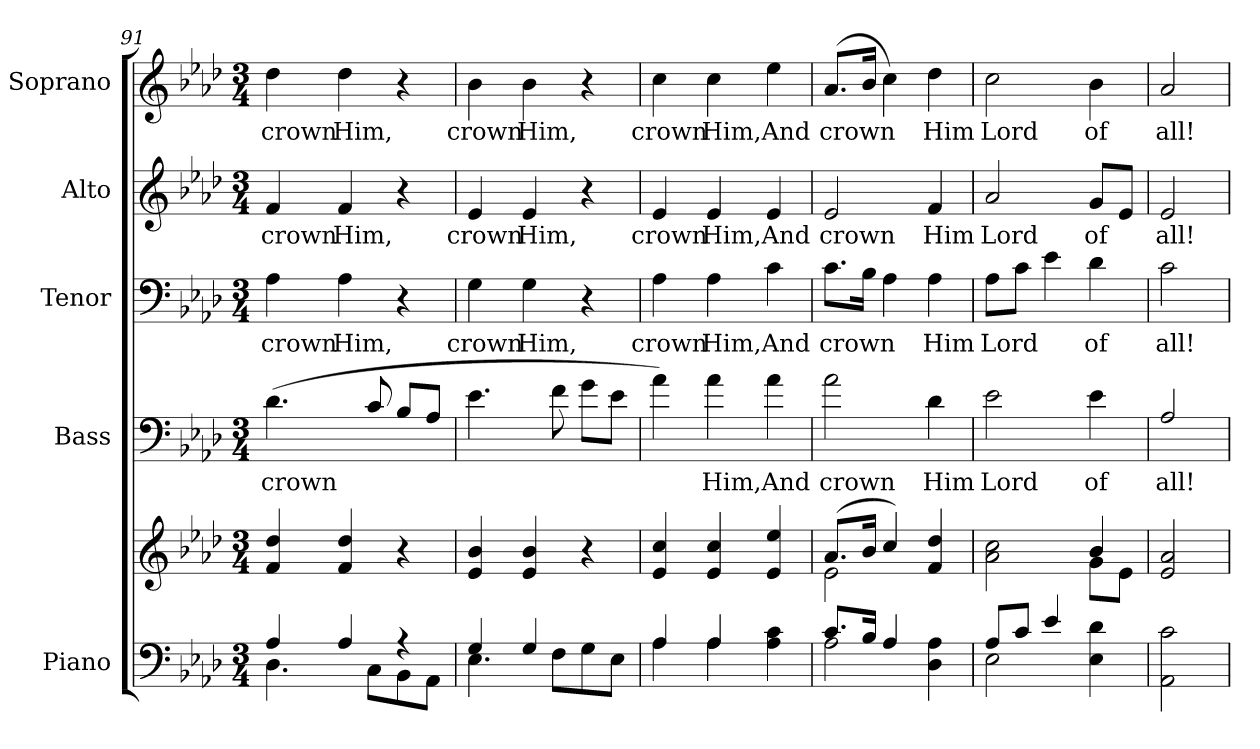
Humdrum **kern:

**kern	**kern	**kern	**text	**kern	**text	**kern	**text	**kern	**text
*part5	*part5	*part4	*part4	*part3	*part3	*part2	*part2	*part1	*part1
*staff6	*staff5	*staff4	*staff4	*staff3	*staff3	*staff2	*staff2	*staff1	*staff1
*I"Piano	*	*I"Bass	*	*I"Tenor	*	*I"Alto	*	*I"Soprano	*
*I'Pno.	*	*I'B.	*	*I'T.	*	*I'A.	*	*I'S.	*
*clefF4	*clefG2	*clefF4	*	*clefF4	*	*clefG2	*	*clefG2	*
*	*	*ITrd7c12	*	*	*	*	*	*	*
*k[b-e-a-d-]	*k[b-e-a-d-]	*k[b-e-a-d-]	*	*k[b-e-a-d-]	*	*k[b-e-a-d-]	*	*k[b-e-a-d-]	*
*f:	*f:	*f:	*	*f:	*	*f:	*	*f:	*
*M3/4	*M3/4	*M3/4	*	*M3/4	*	*M3/4	*	*M3/4	*
=91	=91	=91	=91	=91	=91	=91	=91	=91	=91
*^	*	*	*	*	*	*	*	*	*
!	!	!	!	!LO:LY:b:color=#000000	!	!	!	!	!	!
!	!	!	!	!	!	!LO:LY:b:color=#000000	!	!	!	!
!	!	!	!	!	!	!	!	!LO:LY:b:color=#000000	!	!
!	!	!	!	!	!	!	!	!	!	!LO:LY:b:color=#000000
4A-i/	4.D-i\	4fi/ 4dd-i	(4.D-i\	crown	4A-i\	crown	4fi/	crown	4dd-i\	crown
!	!	!	!	!	!	!LO:LY:b:color=#000000	!	!	!	!
!	!	!	!	!	!	!	!	!LO:LY:b:color=#000000	!	!
!	!	!	!	!	!	!	!	!	!	!LO:LY:b:color=#000000
4A-i/	.	4fi/ 4dd-i	.	.	4A-i\	Him,	4fi/	Him,	4dd-i\	Him,
.	8Ci\L	.	8Ci/	.	.	.	.	.	.	.
4r	8BB-i\	4r	8BB-i/L	.	4r	.	4r	.	4r	.
.	8AA-i\J	.	8AA-i/J	.	.	.	.	.	.	.
=92	=92	=92	=92	=92	=92	=92	=92	=92	=92	=92
!	!	!	!	!	!	!LO:LY:b:color=#000000	!	!	!	!
!	!	!	!	!	!	!	!	!LO:LY:b:color=#000000	!	!
!	!	!	!	!	!	!	!	!	!	!LO:LY:b:color=#000000
4Gi/	4.E-i\	4e-i/ 4b-i	4.E-i\	.	4Gi\	crown	4e-i/	crown	4b-i\	crown
!	!	!	!	!	!	!LO:LY:b:color=#000000	!	!	!	!
!	!	!	!	!	!	!	!	!LO:LY:b:color=#000000	!	!
!	!	!	!	!	!	!	!	!	!	!LO:LY:b:color=#000000
4Gi/	.	4e-i/ 4b-i	.	.	4Gi\	Him,	4e-i/	Him,	4b-i\	Him,
.	8Fi\L	.	8Fi\	.	.	.	.	.	.	.
4ryy	8Gi\	4r	8Gi\L	.	4r	.	4r	.	4r	.
.	8E-i\J	.	8E-i\J	.	.	.	.	.	.	.
=93	=93	=93	=93	=93	=93	=93	=93	=93	=93	=93
!	!	!	!	!	!	!LO:LY:b:color=#000000	!	!	!	!
!	!	!	!	!	!	!	!	!LO:LY:b:color=#000000	!	!
!	!	!	!	!	!	!	!	!	!	!LO:LY:b:color=#000000
4A-i/	4A-i\	4e-i/ 4cci	4A-i\)	.	4A-i\	crown	4e-i/	crown	4cci\	crown
!	!	!	!	!LO:LY:b:color=#000000	!	!	!	!	!	!
!	!	!	!	!	!	!LO:LY:b:color=#000000	!	!	!	!
!	!	!	!	!	!	!	!	!LO:LY:b:color=#000000	!	!
!	!	!	!	!	!	!	!	!	!	!LO:LY:b:color=#000000
4A-i/	4A-i\	4e-i/ 4cci	4A-i\	Him,	4A-i\	Him,	4e-i/	Him,	4cci\	Him,
!	!	!	!	!LO:LY:b:color=#000000	!	!	!	!	!	!
!	!	!	!	!	!	!LO:LY:b:color=#000000	!	!	!	!
!	!	!	!	!	!	!	!	!LO:LY:b:color=#000000	!	!
!	!	!	!	!	!	!	!	!	!	!LO:LY:b:color=#000000
4A-i\ 4ci	4ryy	4e-i/ 4ee-i	4A-i\	And	4ci\	And	4e-i/	And	4ee-i\	And
!!LO:PB:g=z
=94	=94	=94	=94	=94	=94	=94	=94	=94	=94	=94
*	*	*^	*	*	*	*	*	*	*	*
!	!	!	!	!	!LO:LY:b:color=#000000	!	!	!	!	!	!
!	!	!	!	!	!	!	!LO:LY:b:color=#000000	!	!	!	!
!	!	!	!	!	!	!	!	!	!LO:LY:b:color=#000000	!	!
!	!	!	!	!	!	!	!	!	!	!	!LO:LY:b:color=#000000
8.ci/L	2A-i\	(8.a-i/L	2e-i\	2A-i\	crown	8.ci\L	crown	2e-i/	crown	(8.a-i/L	crown
16B-i/Jk	.	16b-i/Jk	.	.	.	16B-i\Jk	.	.	.	16b-i/Jk	.
4A-i/	.	4cci/)	.	.	.	4A-i\	.	.	.	4cci\)	.
!	!	!	!	!	!LO:LY:b:color=#000000	!	!	!	!	!	!
!	!	!	!	!	!	!	!LO:LY:b:color=#000000	!	!	!	!
!	!	!	!	!	!	!	!	!	!LO:LY:b:color=#000000	!	!
!	!	!	!	!	!	!	!	!	!	!	!LO:LY:b:color=#000000
4D-i\ 4A-i	4ryy	4fi/ 4dd-i	4ryy	4D-i\	Him	4A-i\	Him	4fi/	Him	4dd-i\	Him
=95	=95	=95	=95	=95	=95	=95	=95	=95	=95	=95	=95
!	!	!	!	!	!LO:LY:b:color=#000000	!	!	!	!	!	!
!	!	!	!	!	!	!	!LO:LY:b:color=#000000	!	!	!	!
!	!	!	!	!	!	!	!	!	!LO:LY:b:color=#000000	!	!
!	!	!	!	!	!	!	!	!	!	!	!LO:LY:b:color=#000000
8A-i/L	2E-i\	2a-i\ 2cci	2ryy	2E-i\	Lord	8A-i\L	Lord	2a-i/	Lord	2cci\	Lord
8ci/J	.	.	.	.	.	8ci\J	.	.	.	.	.
4e-i/	.	.	.	.	.	4e-i\	.	.	.	.	.
!	!	!	!	!	!LO:LY:b:color=#000000	!	!	!	!	!	!
!	!	!	!	!	!	!	!LO:LY:b:color=#000000	!	!	!	!
!	!	!	!	!	!	!	!	!	!LO:LY:b:color=#000000	!	!
!	!	!	!	!	!	!	!	!	!	!	!LO:LY:b:color=#000000
4E-i\ 4d-i	4ryy	4b-i/	8gi\L	4E-i\	of	4d-i\	of	8gi/L	of	4b-i\	of
.	.	.	8e-i\J	.	.	.	.	8e-i/J	.	.	.
*v	*v	*	*	*	*	*	*	*	*	*	*
*	*v	*v	*	*	*	*	*	*	*	*
=96	=96	=96	=96	=96	=96	=96	=96	=96	=96
*	*^	*	*	*	*	*	*	*	*
!	!	!	!	!LO:LY:b:color=#000000	!	!	!	!	!	!
*	*v	*v	*	*	*	*	*	*	*	*
*	*^	*	*	*	*	*	*	*	*
!	!	!	!	!	!	!LO:LY:b:color=#000000	!	!	!	!
*	*v	*v	*	*	*	*	*	*	*	*
*	*^	*	*	*	*	*	*	*	*
!	!	!	!	!	!	!	!	!LO:LY:b:color=#000000	!	!
*	*v	*v	*	*	*	*	*	*	*	*
*	*^	*	*	*	*	*	*	*	*
!	!	!	!	!	!	!	!	!	!	!LO:LY:b:color=#000000
*	*v	*v	*	*	*	*	*	*	*	*
2AA-i\ 2ci	2e-i/ 2a-i	2AA-i/	all!	2ci\	all!	2e-i/	all!	2a-i/	all!
=	=	=	=	=	=	=	=	=	=
*-	*-	*-	*-	*-	*-	*-	*-	*-	*-
